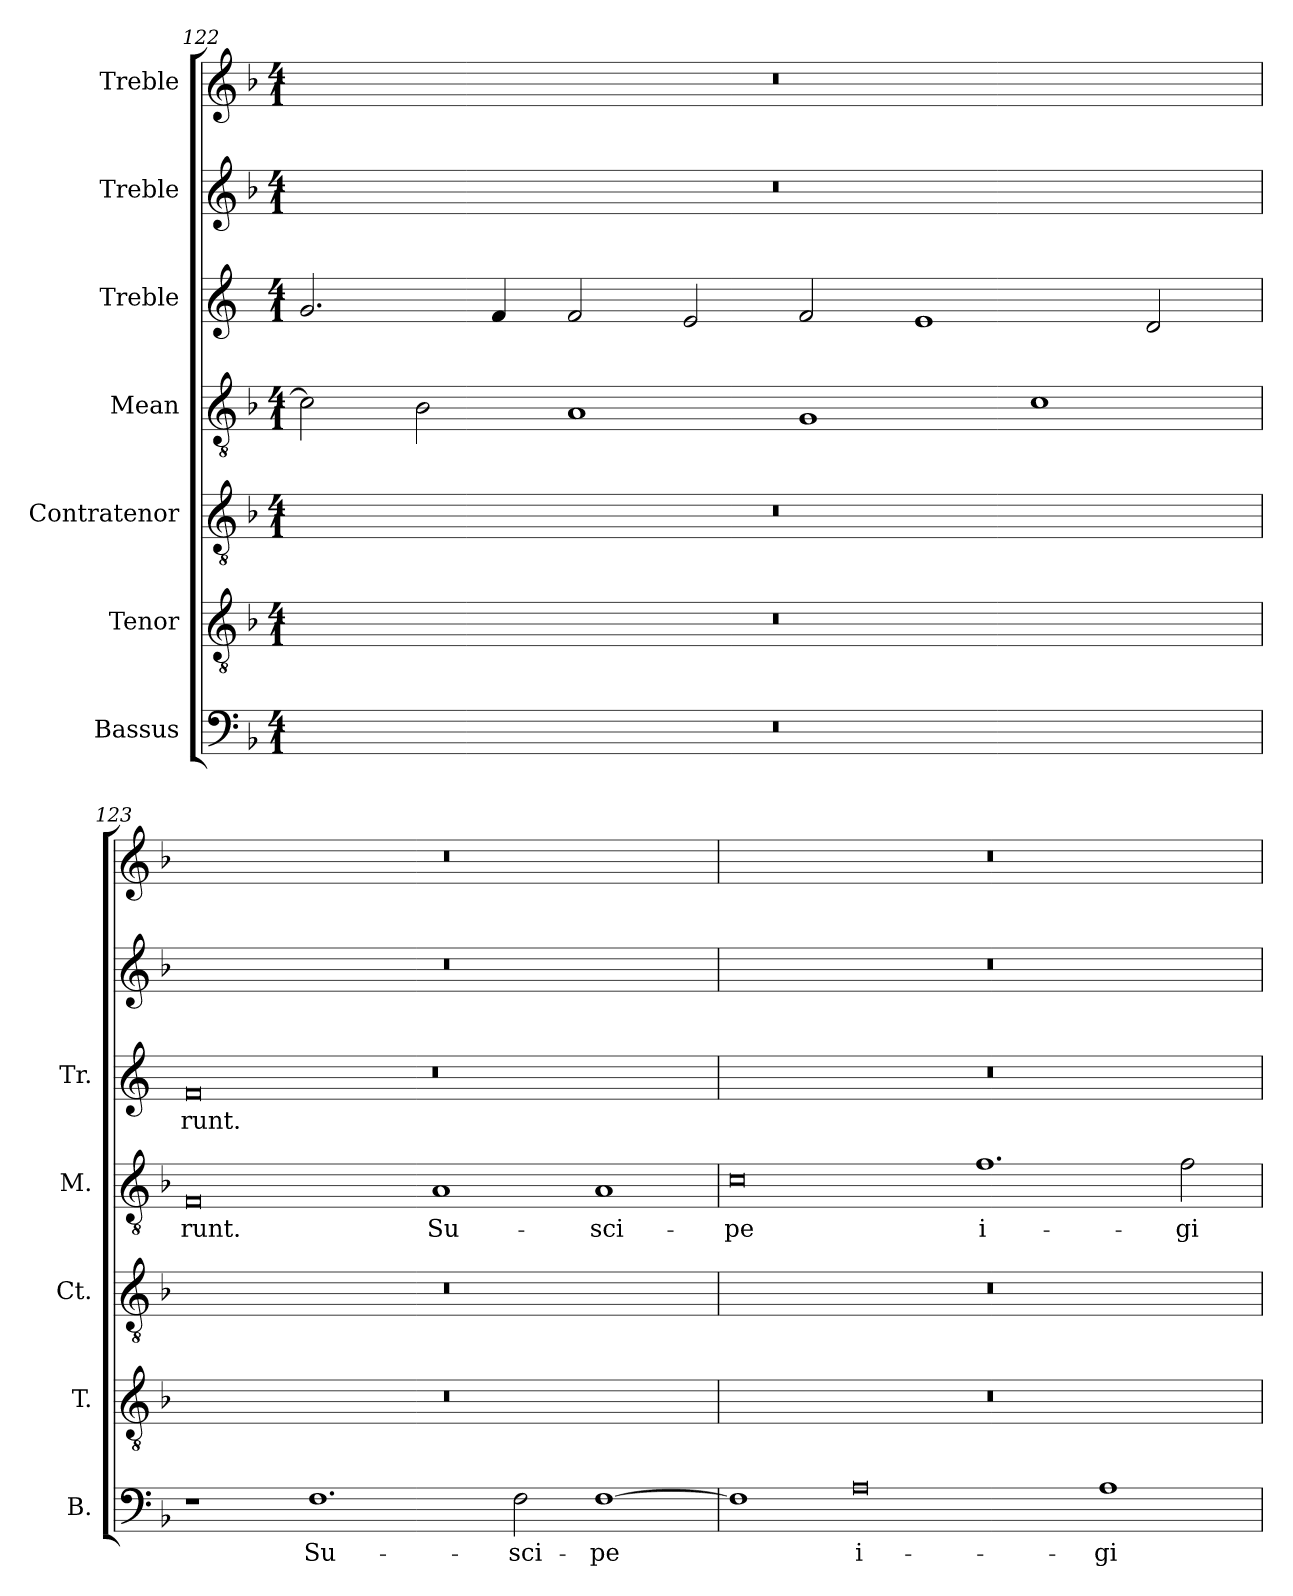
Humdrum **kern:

**kern	**text	**kern	**kern	**kern	**text	**kern	**text	**kern	**kern
*part7	*part7	*part6	*part5	*part4	*part4	*part3	*part3	*part2	*part1
*staff7	*staff7	*staff6	*staff5	*staff4	*staff4	*staff3	*staff3	*staff2	*staff1
*I"Bassus	*	*I"Tenor	*I"Contratenor	*I"Mean	*	*I"Treble	*	*I"Treble	*I"Treble
*I'B.	*	*I'T.	*I'Ct.	*I'M.	*	*I'Tr.	*	*	*
!!LO:LB:g=z
*clefF4	*	*clefGv2	*clefGv2	*clefGv2	*	*clefG2	*	*clefG2	*clefG2
*	*	*ITrd7c12	*ITrd7c12	*ITrd7c12	*	*	*	*	*
*k[b-]	*	*k[b-]	*k[b-]	*k[b-]	*	*k[]	*	*k[b-]	*k[b-]
*F:	*	*F:	*F:	*F:	*	*	*	*F:	*F:
*M4/1	*	*M4/1	*M4/1	*M4/1	*	*M4/1	*	*M4/1	*M4/1
=122	=122	=122	=122	=122	=122	=122	=122	=122	=122
!LO:N:vis=1	!	!LO:N:vis=1	!LO:N:vis=1	!	!	!	!	!LO:N:vis=1	!LO:N:vis=1
00r	.	00r	00r	2Ci\]	.	2.gi/	.	00r	00r
.	.	.	.	2BB-i\	.	.	.	.	.
.	.	.	.	.	.	4fi/	.	.	.
.	.	.	.	1AAi	.	2fi/	.	.	.
.	.	.	.	.	.	2ei/	.	.	.
.	.	.	.	1GGi	.	2fi/	.	.	.
.	.	.	.	.	.	1ei	.	.	.
.	.	.	.	1Ci	.	.	.	.	.
.	.	.	.	.	.	2di/	.	.	.
=123`	=123`	=123`	=123`	=123`	=123`	=123`	=123`	=123`	=123`
!	!	!LO:N:vis=1	!LO:N:vis=1	!	!	!	!	!	!
!	!	!	!	!	!LO:LY:b:color=#000000	!	!	!	!
!	!	!	!	!	!	!	!LO:LY:b:color=#000000	!LO:N:vis=1	!LO:N:vis=1
1r	.	00r	00r	0FFi	-runt.	0fi	-runt.	00r	00r
!	!LO:LY:b:color=#000000	!	!	!	!	!	!	!	!
1.Fi	Su-	.	.	.	.	.	.	.	.
!	!	!	!	!	!LO:LY:b:color=#000000	!	!	!	!
.	.	.	.	1AAi	Su-	0r	.	.	.
!	!LO:LY:b:color=#000000	!	!	!	!	!	!	!	!
2Fi\	-sci-	.	.	.	.	.	.	.	.
!	!LO:LY:b:color=#000000	!	!	!	!	!	!	!	!
!	!	!	!	!	!LO:LY:b:color=#000000	!	!	!	!
[>1Fi	-pe	.	.	1AAi	-sci-	.	.	.	.
=124`	=124`	=124`	=124`	=124`	=124`	=124`	=124`	=124`	=124`
!	!	!LO:N:vis=1	!LO:N:vis=1	!	!	!	!	!	!
!	!	!	!	!	!LO:LY:b:color=#000000	!LO:N:vis=1	!	!LO:N:vis=1	!LO:N:vis=1
1Fi]	.	00r	00r	0Ci	-pe	00r	.	00r	00r
!	!LO:LY:b:color=#000000	!	!	!	!	!	!	!	!
0Ai	i-	.	.	.	.	.	.	.	.
!	!	!	!	!	!LO:LY:b:color=#000000	!	!	!	!
.	.	.	.	1.Fi	i-	.	.	.	.
!	!LO:LY:b:color=#000000	!	!	!	!	!	!	!	!
1Ai	-gi-	.	.	.	.	.	.	.	.
!	!	!	!	!	!LO:LY:b:color=#000000	!	!	!	!
.	.	.	.	2Fi\	-gi-	.	.	.	.
=`	=`	=`	=`	=`	=`	=`	=`	=`	=`
*-	*-	*-	*-	*-	*-	*-	*-	*-	*-
